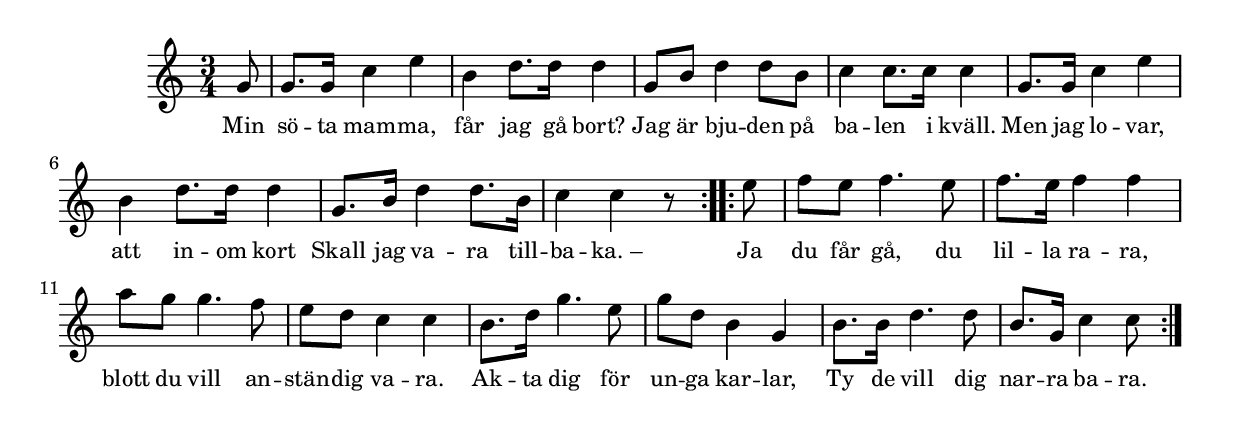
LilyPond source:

{
\time 3/4
\key c \major

\repeat volta 2 { 
 \partial 8
 g'8  | 
 g'8. g'16 c''4 e''  | 
 b' d''8. d''16 d''4  | 
 g'8 b' d''4 d''8 b'  | 
 c''4 c''8. c''16 c''4  | 
  g'8. g'16 c''4 e''  | 
 b' d''8. d''16 d''4  | 
 g'8. b'16 d''4 d''8. b'16  | 
 c''4 c'' r8
 } %( endrepeat )% 
  
\repeat volta 2 { 
 e''  | 
 f'' e'' f''4. e''8  | 
 f''8. e''16 f''4 f''  | 
 a''8 g'' g''4. f''8  | 
 e'' d'' c''4 c''  | 
  b'8. d''16 g''4. e''8  | 
 g'' d'' b'4 g'  | 
 b'8. b'16 d''4. d''8  | 
 b'8. g'16 c''4 c''8
 } %( endrepeat )% 
}
 \addlyrics {
     \set fontSize = # -1
     Min sö -- ta mam -- ma, får jag gå bort? Jag är bju -- den på ba -- len i kväll.
     Men jag lo -- var, att in -- om kort Skall jag va -- ra till -- ba -- "ka. –"
     Ja du får gå, du lil -- la ra -- ra, blott du vill an -- stän -- dig va -- ra.
     Ak -- ta dig för un -- ga kar -- lar, Ty de vill dig nar -- ra ba -- ra.
}